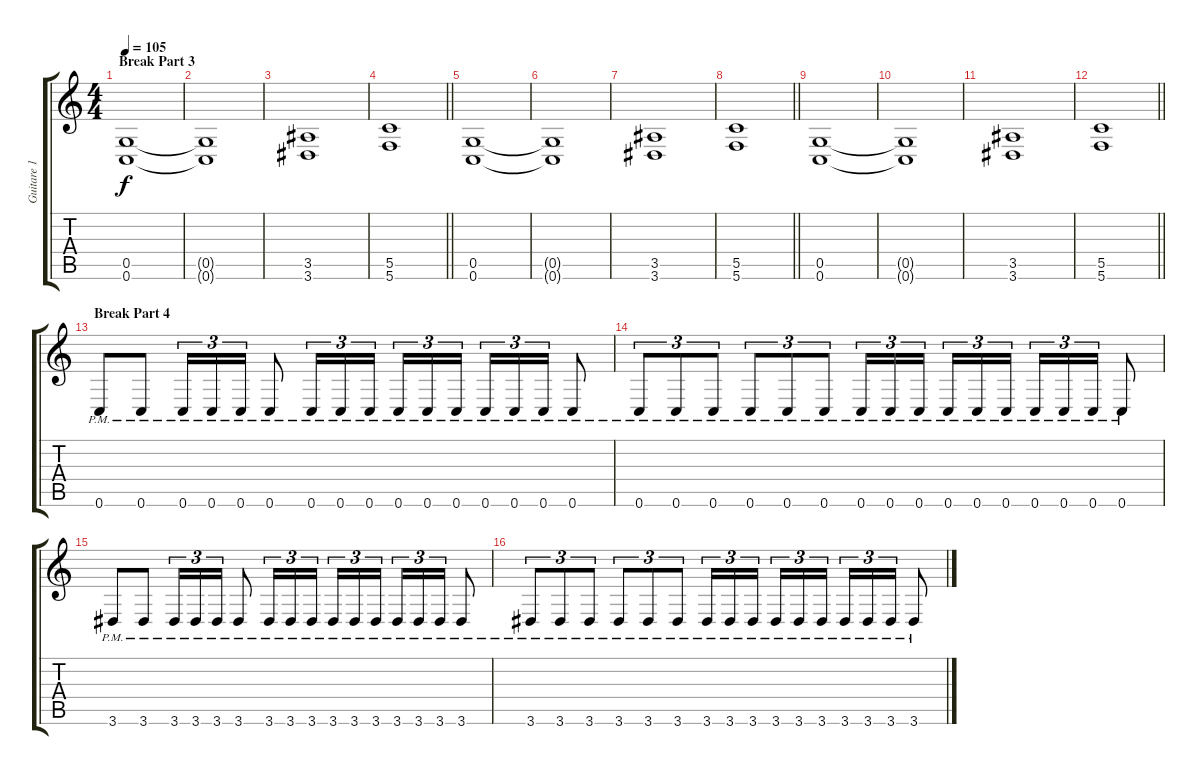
\track ("Guitare 1" "Guitare 1") {instrument distortionguitar}
\staff {score tabs}
\tuning (D4 A3 F3 C3 G2 C2) {hide}
\ts (4 4)
\section ("" "Break Part 3")
\tempo 105
\clef g2
\ks c
(0.5 0.6).1{dy f} |
(0.5{t} 0.6{t}).1 |
(3.5 3.6).1 |
\barLineRight lightlight
(5.5 5.6).1 |
(0.5 0.6).1 |
(0.5{t} 0.6{t}).1 |
(3.5 3.6).1 |
\barLineRight lightlight
(5.5 5.6).1 |
(0.5 0.6).1 |
(0.5{t} 0.6{t}).1 |
(3.5 3.6).1 |
\barLineRight lightlight
(5.5 5.6).1 |
\section ("" "Break Part 4")
0.6{pm}.8 0.6{pm}.8 0.6{pm}.16{tu (3 2)} 0.6{pm}.16{tu (3 2)} 0.6{pm}.16{tu (3 2)} 0.6{pm}.8 0.6{pm}.16{tu (3 2)} 0.6{pm}.16{tu (3 2)} 0.6{pm}.16{tu (3 2) beam splitsecondary} 0.6{pm}.16{tu (3 2)} 0.6{pm}.16{tu (3 2)} 0.6{pm}.16{tu (3 2)} 0.6{pm}.16{tu (3 2)} 0.6{pm}.16{tu (3 2)} 0.6{pm}.16{tu (3 2)} 0.6{pm}.8 |
0.6{pm}.8{tu (3 2)} 0.6{pm}.8{tu (3 2)} 0.6{pm}.8{tu (3 2)} 0.6{pm}.8{tu (3 2)} 0.6{pm}.8{tu (3 2)} 0.6{pm}.8{tu (3 2)} 0.6{pm}.16{tu (3 2)} 0.6{pm}.16{tu (3 2)} 0.6{pm}.16{tu (3 2) beam splitsecondary} 0.6{pm}.16{tu (3 2)} 0.6{pm}.16{tu (3 2)} 0.6{pm}.16{tu (3 2)} 0.6{pm}.16{tu (3 2)} 0.6{pm}.16{tu (3 2)} 0.6{pm}.16{tu (3 2)} 0.6{pm}.8 |
3.6{pm}.8 3.6{pm}.8 3.6{pm}.16{tu (3 2)} 3.6{pm}.16{tu (3 2)} 3.6{pm}.16{tu (3 2)} 3.6{pm}.8 3.6{pm}.16{tu (3 2)} 3.6{pm}.16{tu (3 2)} 3.6{pm}.16{tu (3 2) beam splitsecondary} 3.6{pm}.16{tu (3 2)} 3.6{pm}.16{tu (3 2)} 3.6{pm}.16{tu (3 2)} 3.6{pm}.16{tu (3 2)} 3.6{pm}.16{tu (3 2)} 3.6{pm}.16{tu (3 2)} 3.6{pm}.8 |
3.6{pm}.8{tu (3 2)} 3.6{pm}.8{tu (3 2)} 3.6{pm}.8{tu (3 2)} 3.6{pm}.8{tu (3 2)} 3.6{pm}.8{tu (3 2)} 3.6{pm}.8{tu (3 2)} 3.6{pm}.16{tu (3 2)} 3.6{pm}.16{tu (3 2)} 3.6{pm}.16{tu (3 2) beam splitsecondary} 3.6{pm}.16{tu (3 2)} 3.6{pm}.16{tu (3 2)} 3.6{pm}.16{tu (3 2)} 3.6{pm}.16{tu (3 2)} 3.6{pm}.16{tu (3 2)} 3.6{pm}.16{tu (3 2)} 3.6{pm}.8
